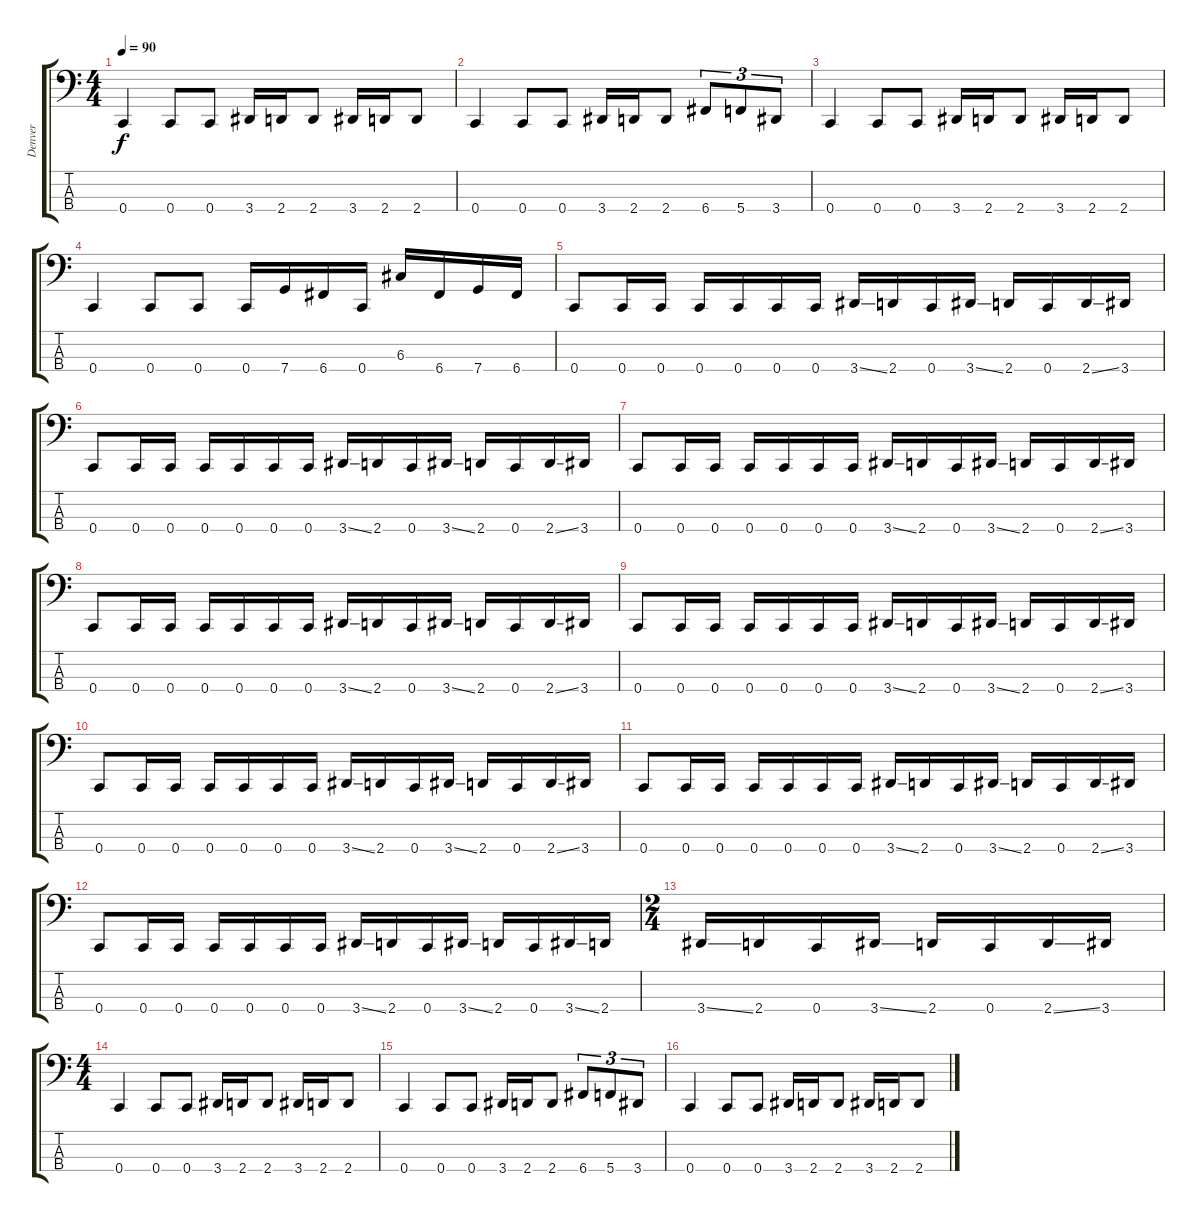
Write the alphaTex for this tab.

\track ("Denver" "Denver") {instrument electricbasspick}
\staff {score tabs}
\tuning (F2 C2 G1 C1) {hide}
\ts (4 4)
\tempo 90
\clef f4
\ks c
0.4.4{dy f} 0.4.8 0.4.8 3.4.16 2.4.16 2.4.8 3.4.16 2.4.16 2.4.8 |
0.4.4 0.4.8 0.4.8 3.4.16 2.4.16 2.4.8 6.4.8{tu (3 2)} 5.4.8{tu (3 2)} 3.4.8{tu (3 2)} |
0.4.4 0.4.8 0.4.8 3.4.16 2.4.16 2.4.8 3.4.16 2.4.16 2.4.8 |
0.4.4 0.4.8 0.4.8 0.4.16 7.4.16 6.4.16 0.4.16 6.3.16 6.4.16 7.4.16 6.4.16 |
0.4.8 0.4.16 0.4.16 0.4.16 0.4.16 0.4.16 0.4.16 3.4{ss}.16 2.4.16 0.4.16 3.4{ss}.16 2.4.16 0.4.16 2.4{ss}.16 3.4.16 |
0.4.8 0.4.16 0.4.16 0.4.16 0.4.16 0.4.16 0.4.16 3.4{ss}.16 2.4.16 0.4.16 3.4{ss}.16 2.4.16 0.4.16 2.4{ss}.16 3.4.16 |
0.4.8 0.4.16 0.4.16 0.4.16 0.4.16 0.4.16 0.4.16 3.4{ss}.16 2.4.16 0.4.16 3.4{ss}.16 2.4.16 0.4.16 2.4{ss}.16 3.4.16 |
0.4.8 0.4.16 0.4.16 0.4.16 0.4.16 0.4.16 0.4.16 3.4{ss}.16 2.4.16 0.4.16 3.4{ss}.16 2.4.16 0.4.16 2.4{ss}.16 3.4.16 |
0.4.8 0.4.16 0.4.16 0.4.16 0.4.16 0.4.16 0.4.16 3.4{ss}.16 2.4.16 0.4.16 3.4{ss}.16 2.4.16 0.4.16 2.4{ss}.16 3.4.16 |
0.4.8 0.4.16 0.4.16 0.4.16 0.4.16 0.4.16 0.4.16 3.4{ss}.16 2.4.16 0.4.16 3.4{ss}.16 2.4.16 0.4.16 2.4{ss}.16 3.4.16 |
0.4.8 0.4.16 0.4.16 0.4.16 0.4.16 0.4.16 0.4.16 3.4{ss}.16 2.4.16 0.4.16 3.4{ss}.16 2.4.16 0.4.16 2.4{ss}.16 3.4.16 |
0.4.8 0.4.16 0.4.16 0.4.16 0.4.16 0.4.16 0.4.16 3.4{ss}.16 2.4.16 0.4.16 3.4{ss}.16 2.4.16 0.4.16 3.4{ss}.16 2.4.16 |
\ts (2 4)
3.4{ss}.16 2.4.16 0.4.16 3.4{ss}.16 2.4.16 0.4.16 2.4{ss}.16 3.4.16 |
\ts (4 4)
0.4.4 0.4.8 0.4.8 3.4.16 2.4.16 2.4.8 3.4.16 2.4.16 2.4.8 |
0.4.4 0.4.8 0.4.8 3.4.16 2.4.16 2.4.8 6.4.8{tu (3 2)} 5.4.8{tu (3 2)} 3.4.8{tu (3 2)} |
0.4.4 0.4.8 0.4.8 3.4.16 2.4.16 2.4.8 3.4.16 2.4.16 2.4.8
